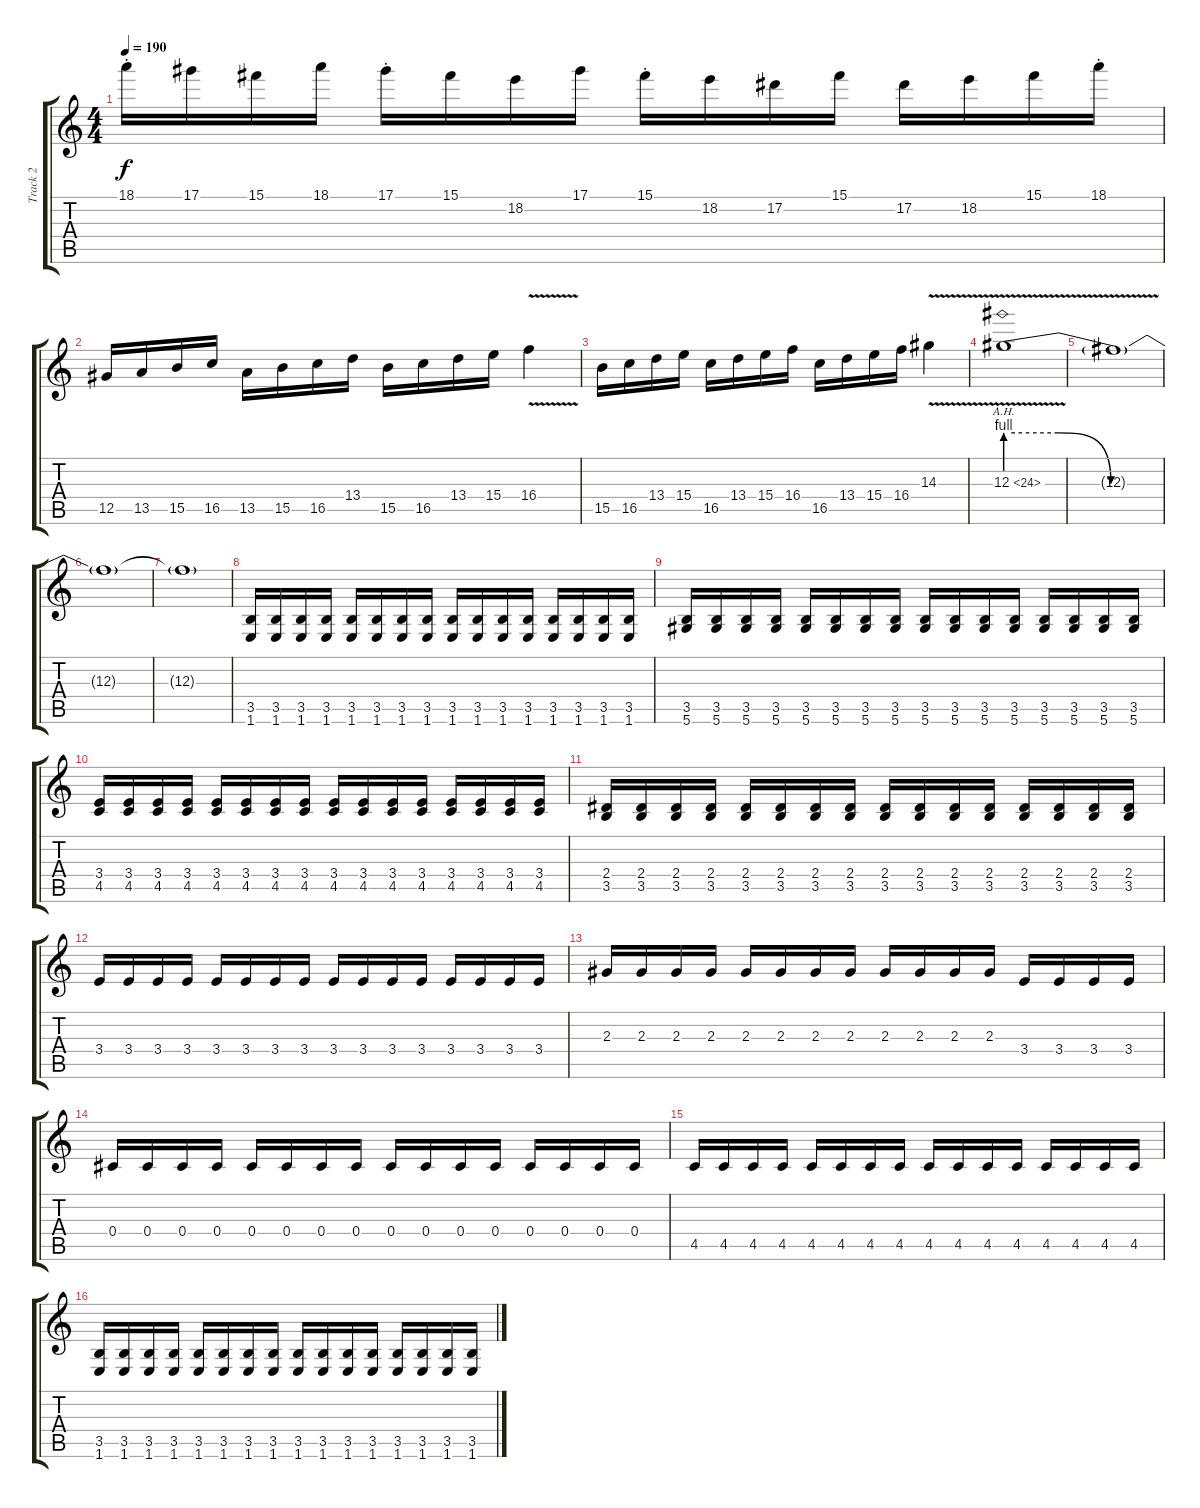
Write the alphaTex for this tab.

\track ("Track 2" "Track 2") {instrument distortionguitar}
\staff {score tabs}
\tuning (Eb4 Bb3 Gb3 Db3 Ab2 Eb2) {hide}
\ts (4 4)
\tempo 190
\clef g2
\ks c
18.1{st}.16{dy f} 17.1.16 15.1.16 18.1.16 17.1{st}.16 15.1.16 18.2.16 17.1.16 15.1{st}.16 18.2.16 17.2.16 15.1.16 17.2.16 18.2.16 15.1.16 18.1{st}.16 |
12.5.16 13.5.16 15.5.16 16.5.16 13.5.16 15.5.16 16.5.16 13.4.16 15.5.16 16.5.16 13.4.16 15.4.16 16.4{v}.4 |
15.5.16 16.5.16 13.4.16 15.4.16 16.5.16 13.4.16 15.4.16 16.4.16 16.5.16 13.4.16 15.4.16 16.4.16 14.3{v}.4 |
\section ("" "")
12.3{be (custom 0 4 20 4 40 0 60 0) ah 12 v}.1 |
12.3{t}.1 |
12.3{t}.1{volume 9} |
12.3{t}.1{volume 7} |
(3.5 1.6).16{volume 16} (3.5 1.6).16 (3.5 1.6).16 (3.5 1.6).16 (3.5 1.6).16 (3.5 1.6).16 (3.5 1.6).16 (3.5 1.6).16 (3.5 1.6).16 (3.5 1.6).16 (3.5 1.6).16 (3.5 1.6).16 (3.5 1.6).16 (3.5 1.6).16 (3.5 1.6).16 (3.5 1.6).16 |
(3.5 5.6).16 (3.5 5.6).16 (3.5 5.6).16 (3.5 5.6).16 (3.5 5.6).16 (3.5 5.6).16 (3.5 5.6).16 (3.5 5.6).16 (3.5 5.6).16 (3.5 5.6).16 (3.5 5.6).16 (3.5 5.6).16 (3.5 5.6).16 (3.5 5.6).16 (3.5 5.6).16 (3.5 5.6).16 |
(3.4 4.5).16 (3.4 4.5).16 (3.4 4.5).16 (3.4 4.5).16 (3.4 4.5).16 (3.4 4.5).16 (3.4 4.5).16 (3.4 4.5).16 (3.4 4.5).16 (3.4 4.5).16 (3.4 4.5).16 (3.4 4.5).16 (3.4 4.5).16 (3.4 4.5).16 (3.4 4.5).16 (3.4 4.5).16 |
(2.4 3.5).16 (2.4 3.5).16 (2.4 3.5).16 (2.4 3.5).16 (2.4 3.5).16 (2.4 3.5).16 (2.4 3.5).16 (2.4 3.5).16 (2.4 3.5).16 (2.4 3.5).16 (2.4 3.5).16 (2.4 3.5).16 (2.4 3.5).16 (2.4 3.5).16 (2.4 3.5).16 (2.4 3.5).16 |
3.4.16 3.4.16 3.4.16 3.4.16 3.4.16 3.4.16 3.4.16 3.4.16 3.4.16 3.4.16 3.4.16 3.4.16 3.4.16 3.4.16 3.4.16 3.4.16 |
2.3.16 2.3.16 2.3.16 2.3.16 2.3.16 2.3.16 2.3.16 2.3.16 2.3.16 2.3.16 2.3.16 2.3.16 3.4.16 3.4.16 3.4.16 3.4.16 |
0.4.16 0.4.16 0.4.16 0.4.16 0.4.16 0.4.16 0.4.16 0.4.16 0.4.16 0.4.16 0.4.16 0.4.16 0.4.16 0.4.16 0.4.16 0.4.16 |
4.5.16 4.5.16 4.5.16 4.5.16 4.5.16 4.5.16 4.5.16 4.5.16 4.5.16 4.5.16 4.5.16 4.5.16 4.5.16 4.5.16 4.5.16 4.5.16 |
(3.5 1.6).16 (3.5 1.6).16 (3.5 1.6).16 (3.5 1.6).16 (3.5 1.6).16 (3.5 1.6).16 (3.5 1.6).16 (3.5 1.6).16 (3.5 1.6).16 (3.5 1.6).16 (3.5 1.6).16 (3.5 1.6).16 (3.5 1.6).16 (3.5 1.6).16 (3.5 1.6).16 (3.5 1.6).16
